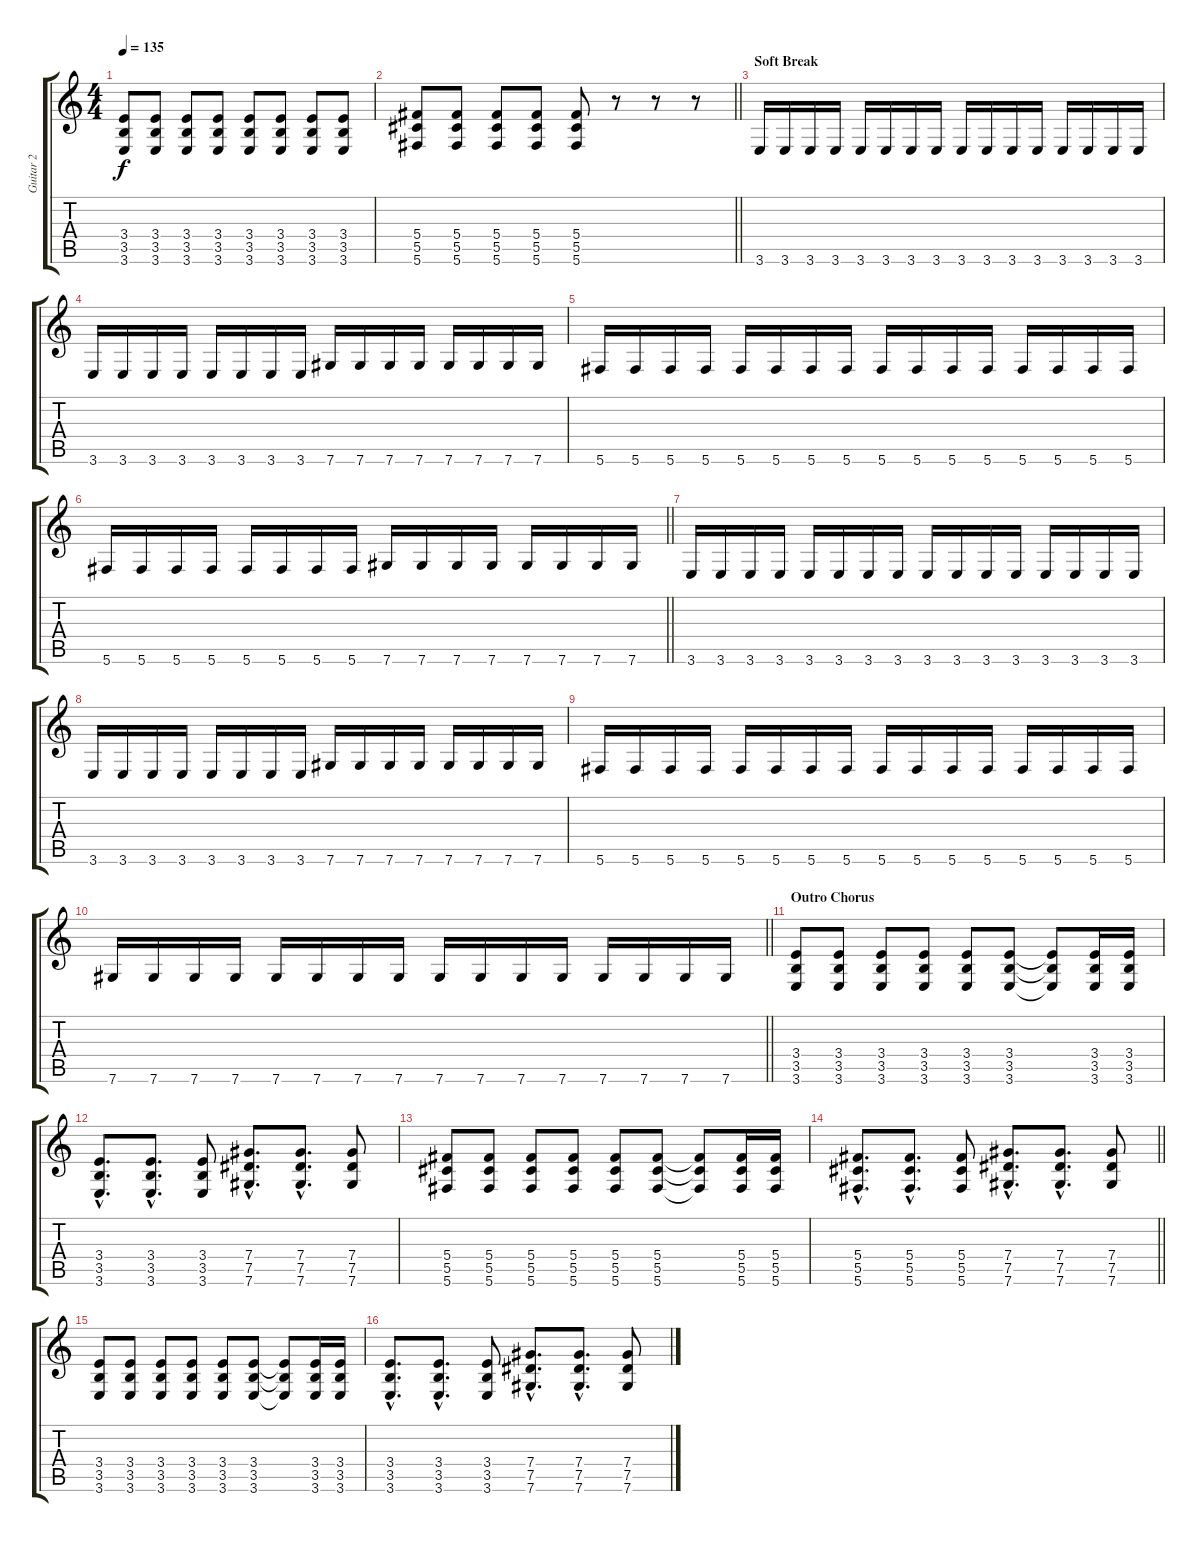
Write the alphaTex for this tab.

\track ("Guitar 2" "Guitar 2") {instrument distortionguitar}
\staff {score tabs}
\tuning (Eb4 Bb3 Gb3 Db3 Ab2 Db2) {hide}
\ts (4 4)
\tempo 135
\clef g2
\ks c
(3.4 3.5 3.6).8{dy f} (3.4 3.5 3.6).8 (3.4 3.5 3.6).8 (3.4 3.5 3.6).8 (3.4 3.5 3.6).8 (3.4 3.5 3.6).8 (3.4 3.5 3.6).8 (3.4 3.5 3.6).8 |
\barLineRight lightlight
(5.4 5.5 5.6).8 (5.4 5.5 5.6).8 (5.4 5.5 5.6).8 (5.4 5.5 5.6).8 (5.4 5.5 5.6).8 r.8 r.8 r.8 |
\section ("" "Soft Break")
3.6.16{instrument electricguitarclean} 3.6.16 3.6.16 3.6.16 3.6.16 3.6.16 3.6.16 3.6.16 3.6.16 3.6.16 3.6.16 3.6.16 3.6.16 3.6.16 3.6.16 3.6.16 |
3.6.16 3.6.16 3.6.16 3.6.16 3.6.16 3.6.16 3.6.16 3.6.16 7.6.16 7.6.16 7.6.16 7.6.16 7.6.16 7.6.16 7.6.16 7.6.16 |
5.6.16 5.6.16 5.6.16 5.6.16 5.6.16 5.6.16 5.6.16 5.6.16 5.6.16 5.6.16 5.6.16 5.6.16 5.6.16 5.6.16 5.6.16 5.6.16 |
\barLineRight lightlight
5.6.16 5.6.16 5.6.16 5.6.16 5.6.16 5.6.16 5.6.16 5.6.16 7.6.16 7.6.16 7.6.16 7.6.16 7.6.16 7.6.16 7.6.16 7.6.16 |
3.6.16 3.6.16 3.6.16 3.6.16 3.6.16 3.6.16 3.6.16 3.6.16 3.6.16 3.6.16 3.6.16 3.6.16 3.6.16 3.6.16 3.6.16 3.6.16 |
3.6.16 3.6.16 3.6.16 3.6.16 3.6.16 3.6.16 3.6.16 3.6.16 7.6.16 7.6.16 7.6.16 7.6.16 7.6.16 7.6.16 7.6.16 7.6.16 |
5.6.16 5.6.16 5.6.16 5.6.16 5.6.16 5.6.16 5.6.16 5.6.16 5.6.16 5.6.16 5.6.16 5.6.16 5.6.16 5.6.16 5.6.16 5.6.16 |
\barLineRight lightlight
7.6.16 7.6.16 7.6.16 7.6.16 7.6.16 7.6.16 7.6.16 7.6.16 7.6.16 7.6.16 7.6.16 7.6.16 7.6.16 7.6.16 7.6.16 7.6.16 |
\section ("" "Outro Chorus")
(3.4 3.5 3.6).8{volume 13 instrument distortionguitar} (3.4 3.5 3.6).8 (3.4 3.5 3.6).8 (3.4 3.5 3.6).8 (3.4 3.5 3.6).8 (3.4 3.5 3.6).8 (3.4{t} 3.5{t} 3.6{t}).8 (3.4 3.5 3.6).16 (3.4 3.5 3.6).16 |
(3.4{hac} 3.5{hac} 3.6{hac}).8{d} (3.4{hac} 3.5{hac} 3.6{hac}).8{d} (3.4 3.5 3.6).8 (7.4{hac} 7.5{hac} 7.6{hac}).8{d} (7.4{hac} 7.5{hac} 7.6{hac}).8{d} (7.4 7.5 7.6).8 |
(5.4 5.5 5.6).8 (5.4 5.5 5.6).8 (5.4 5.5 5.6).8 (5.4 5.5 5.6).8 (5.4 5.5 5.6).8 (5.4 5.5 5.6).8 (5.4{t} 5.5{t} 5.6{t}).8 (5.4 5.5 5.6).16 (5.4 5.5 5.6).16 |
\barLineRight lightlight
(5.4{hac} 5.5{hac} 5.6{hac}).8{d} (5.4{hac} 5.5{hac} 5.6{hac}).8{d} (5.4 5.5 5.6).8 (7.4{hac} 7.5{hac} 7.6{hac}).8{d} (7.4{hac} 7.5{hac} 7.6{hac}).8{d} (7.4 7.5 7.6).8 |
(3.4 3.5 3.6).8 (3.4 3.5 3.6).8 (3.4 3.5 3.6).8 (3.4 3.5 3.6).8 (3.4 3.5 3.6).8 (3.4 3.5 3.6).8 (3.4{t} 3.5{t} 3.6{t}).8 (3.4 3.5 3.6).16 (3.4 3.5 3.6).16 |
(3.4{hac} 3.5{hac} 3.6{hac}).8{d} (3.4{hac} 3.5{hac} 3.6{hac}).8{d} (3.4 3.5 3.6).8 (7.4{hac} 7.5{hac} 7.6{hac}).8{d} (7.4{hac} 7.5{hac} 7.6{hac}).8{d} (7.4 7.5 7.6).8
